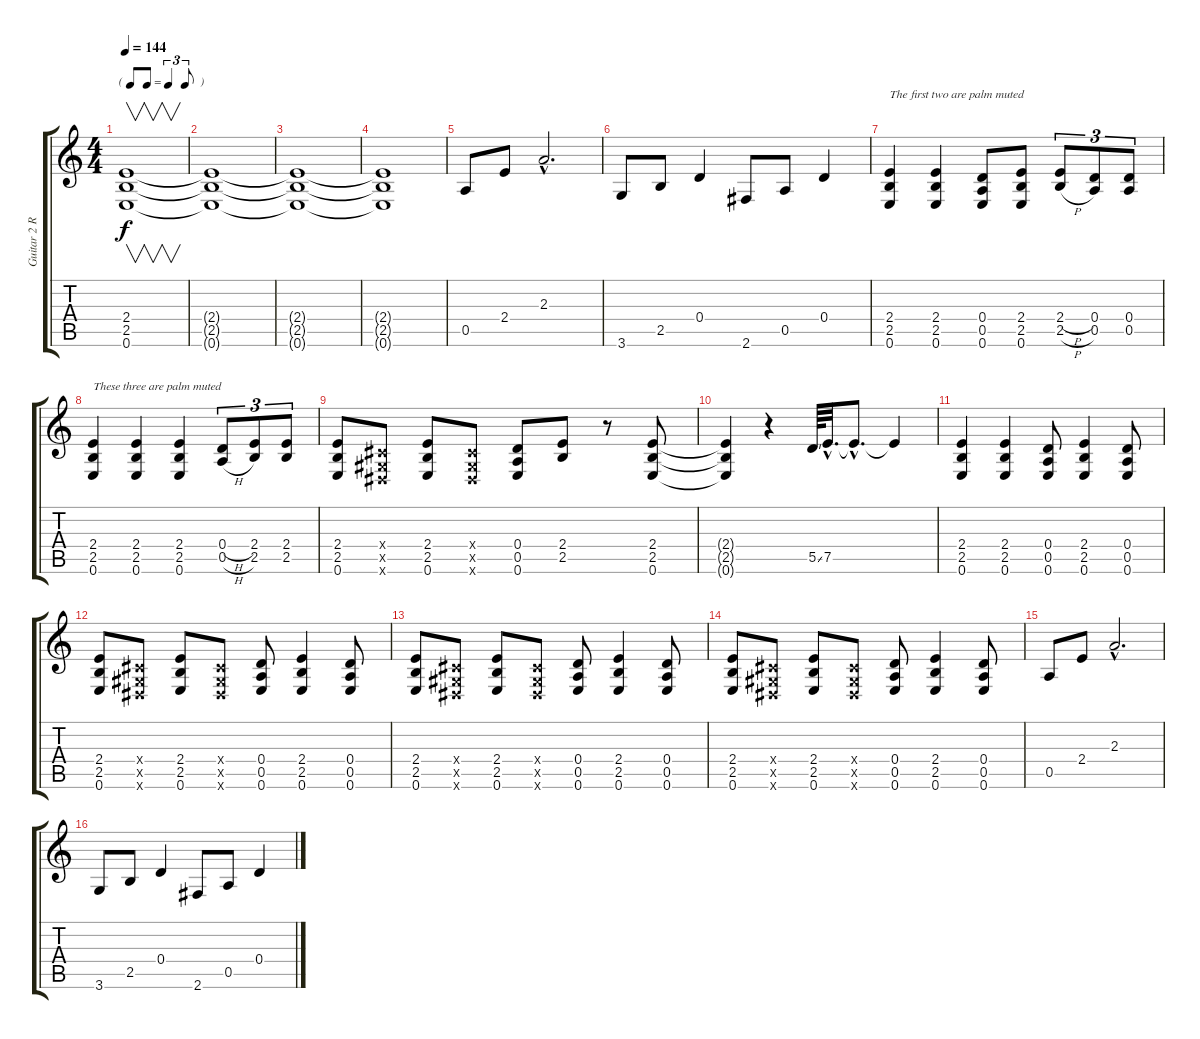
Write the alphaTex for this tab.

\track ("Guitar 2 Rhythm" "Guitar 2 R") {instrument distortionguitar}
\staff {score tabs}
\tuning (E4 B3 G3 D3 A2 E2) {hide}
\ts (4 4)
\tf triplet8th
\tempo 144
\clef g2
\ks c
(2.4 2.5 0.6).1{v dy f instrument distortionguitar} |
(2.4{t} 2.5{t} 0.6{t}).1 |
(2.4{t} 2.5{t} 0.6{t}).1 |
(2.4{t} 2.5{t} 0.6{t}).1 |
0.5.8 2.4.8 2.3{hac}.2{d} |
3.6.8 2.5.8 0.4.4 2.6.8 0.5.8 0.4.4 |
(2.4 2.5 0.6).4{txt "The first two are palm muted"} (2.4 2.5 0.6).4 (0.4 0.5 0.6).8 (2.4 2.5 0.6).8 (2.4{h} 2.5{h}).8{tu (3 2)} (0.4 0.5).8{tu (3 2)} (0.4 0.5).8{tu (3 2)} |
(2.4 2.5 0.6).4{txt "These three are palm muted"} (2.4 2.5 0.6).4 (2.4 2.5 0.6).4 (0.4{h} 0.5{h}).8{tu (3 2)} (2.4 2.5).8{tu (3 2)} (2.4 2.5).8{tu (3 2)} |
(2.4 2.5 0.6).8 (-1.4{x} -1.5{x} -1.6{x}).8 (2.4 2.5 0.6).8 (-1.4{x} -1.5{x} -1.6{x}).8 (0.4 0.5 0.6).8 (2.4 2.5).8 r.8 (2.4 2.5 0.6).8 |
(2.4{t} 2.5{t} 0.6{t}).4 r.4 5.5{ss}.64 7.5{hac}.32{d} 7.5{hac t}.8{d} 7.5{t}.4 |
(2.4 2.5 0.6).4 (2.4 2.5 0.6).4 (0.4 0.5 0.6).8 (2.4 2.5 0.6).4 (0.4 0.5 0.6).8 |
(2.4 2.5 0.6).8 (-1.4{x} -1.5{x} -1.6{x}).8 (2.4 2.5 0.6).8 (-1.4{x} -1.5{x} -1.6{x}).8 (0.4 0.5 0.6).8 (2.4 2.5 0.6).4 (0.4 0.5 0.6).8 |
(2.4 2.5 0.6).8 (-1.4{x} -1.5{x} -1.6{x}).8 (2.4 2.5 0.6).8 (-1.4{x} -1.5{x} -1.6{x}).8 (0.4 0.5 0.6).8 (2.4 2.5 0.6).4 (0.4 0.5 0.6).8 |
(2.4 2.5 0.6).8 (-1.4{x} -1.5{x} -1.6{x}).8 (2.4 2.5 0.6).8 (-1.4{x} -1.5{x} -1.6{x}).8 (0.4 0.5 0.6).8 (2.4 2.5 0.6).4 (0.4 0.5 0.6).8 |
0.5.8 2.4.8 2.3{hac}.2{d} |
3.6.8 2.5.8 0.4.4 2.6.8 0.5.8 0.4.4
